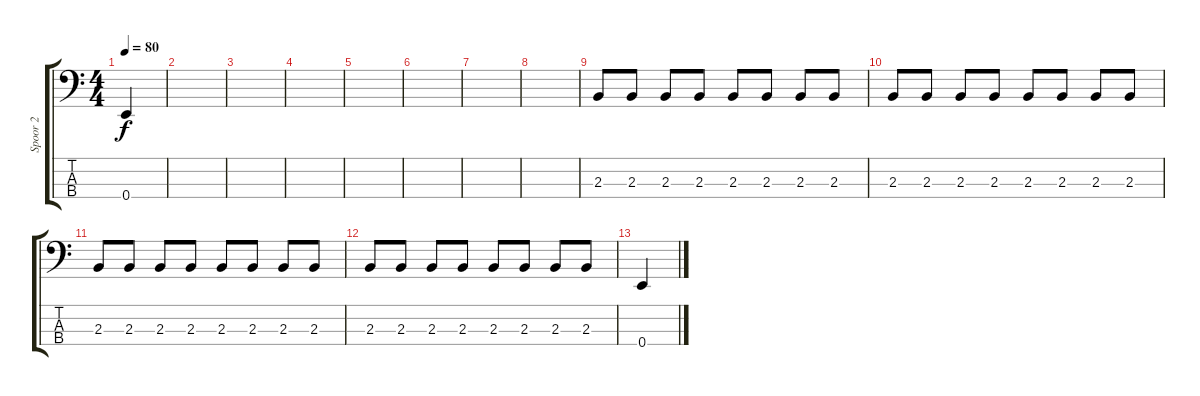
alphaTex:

\track ("Spoor 2" "Spoor 2") {instrument electricbasspick}
\staff {score tabs}
\tuning (G2 D2 A1 E1) {hide}
\ts (4 4)
\tempo 80
\clef f4
\ks c
0.4.4{dy f} |
|
|
|
|
|
|
|
2.3.8 2.3.8 2.3.8 2.3.8 2.3.8 2.3.8 2.3.8 2.3.8 |
2.3.8 2.3.8 2.3.8 2.3.8 2.3.8 2.3.8 2.3.8 2.3.8 |
2.3.8 2.3.8 2.3.8 2.3.8 2.3.8 2.3.8 2.3.8 2.3.8 |
2.3.8 2.3.8 2.3.8 2.3.8 2.3.8 2.3.8 2.3.8 2.3.8 |
0.4.4
